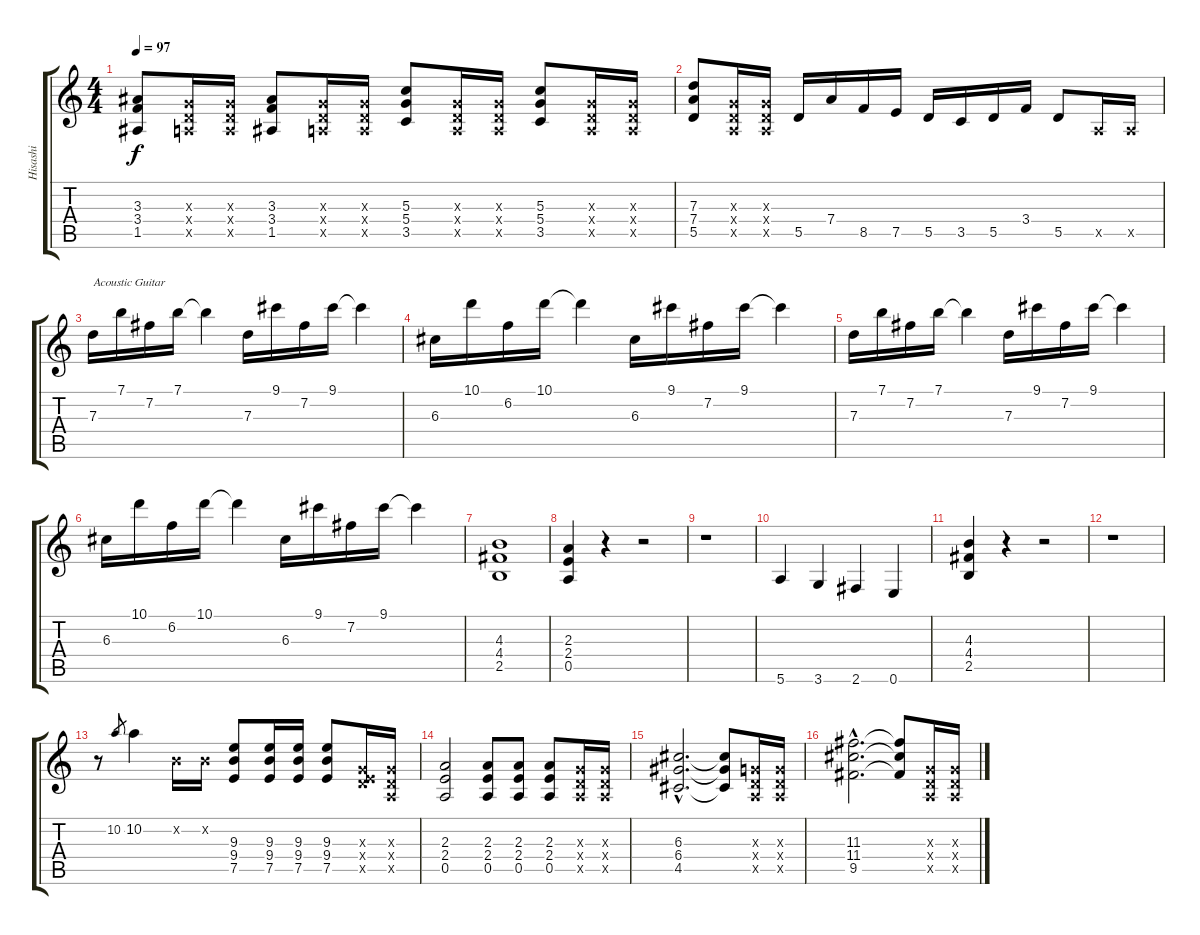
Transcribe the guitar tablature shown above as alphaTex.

\track ("Hisashi" "Hisashi") {instrument distortionguitar}
\staff {score tabs}
\tuning (E4 B3 G3 D3 A2 E2) {hide}
\ts (4 4)
\tempo 97
\clef g2
\ks c
(3.3 3.4 1.5).8{dy f} (0.3{x} 0.4{x} 0.5{x}).16 (0.3{x} 0.4{x} 0.5{x}).16 (3.3 3.4 1.5).8 (0.3{x} 0.4{x} 0.5{x}).16 (0.3{x} 0.4{x} 0.5{x}).16 (5.3 5.4 3.5).8 (0.3{x} 0.4{x} 0.5{x}).16 (0.3{x} 0.4{x} 0.5{x}).16 (5.3 5.4 3.5).8 (0.3{x} 0.4{x} 0.5{x}).16 (0.3{x} 0.4{x} 0.5{x}).16 |
(7.3 7.4 5.5).8 (0.3{x} 0.4{x} 0.5{x}).16 (0.3{x} 0.4{x} 0.5{x}).16 5.5.16 7.4.16 8.5.16 7.5.16 5.5.16 3.5.16 5.5.16 3.4.16 5.5.8 0.5{x}.16 0.5{x}.16 |
7.3.16{txt "Acoustic Guitar" volume 16 instrument acousticguitarsteel} 7.1.16 7.2.16 7.1.16 7.1{t}.4 7.3.16 9.1.16 7.2.16 9.1.16 9.1{t}.4 |
6.3.16 10.1.16 6.2.16 10.1.16 10.1{t}.4 6.3.16 9.1.16 7.2.16 9.1.16 9.1{t}.4 |
7.3.16 7.1.16 7.2.16 7.1.16 7.1{t}.4 7.3.16 9.1.16 7.2.16 9.1.16 9.1{t}.4 |
6.3.16 10.1.16 6.2.16 10.1.16 10.1{t}.4 6.3.16 9.1.16 7.2.16 9.1.16 9.1{t}.4 |
(4.3 4.4 2.5).1{instrument distortionguitar} |
(2.3 2.4 0.5).4 r.4 r.2 |
r.1 |
5.6.4 3.6.4 2.6.4 0.6.4 |
(4.3 4.4 2.5).4 r.4 r.2 |
r.1 |
r.8 10.2.8{gr} 10.2.4 0.2{x}.16 0.2{x}.16 (9.3 9.4 7.5).8 (9.3 9.4 7.5).16 (9.3 9.4 7.5).16 (9.3 9.4 7.5).8 (0.3{x} 0.4{x} 7.5{x}).16 (0.3{x} 0.4{x} 0.5{x}).16 |
(2.3 2.4 0.5).2 (2.3 2.4 0.5).8 (2.3 2.4 0.5).8 (2.3 2.4 0.5).8 (0.3{x} 0.4{x} 0.5{x}).16 (0.3{x} 0.4{x} 0.5{x}).16 |
(6.3{hac} 6.4{hac} 4.5{hac}).2{d} (6.3{t} 6.4{t} 4.5{t}).8 (0.3{x} 0.4{x} 0.5{x}).16 (0.3{x} 0.4{x} 0.5{x}).16 |
(11.3{hac} 11.4{hac} 9.5{hac}).2{d} (11.3{t} 11.4{t} 9.5{t}).8 (0.3{x} 0.4{x} 0.5{x}).16 (0.3{x} 0.4{x} 0.5{x}).16
